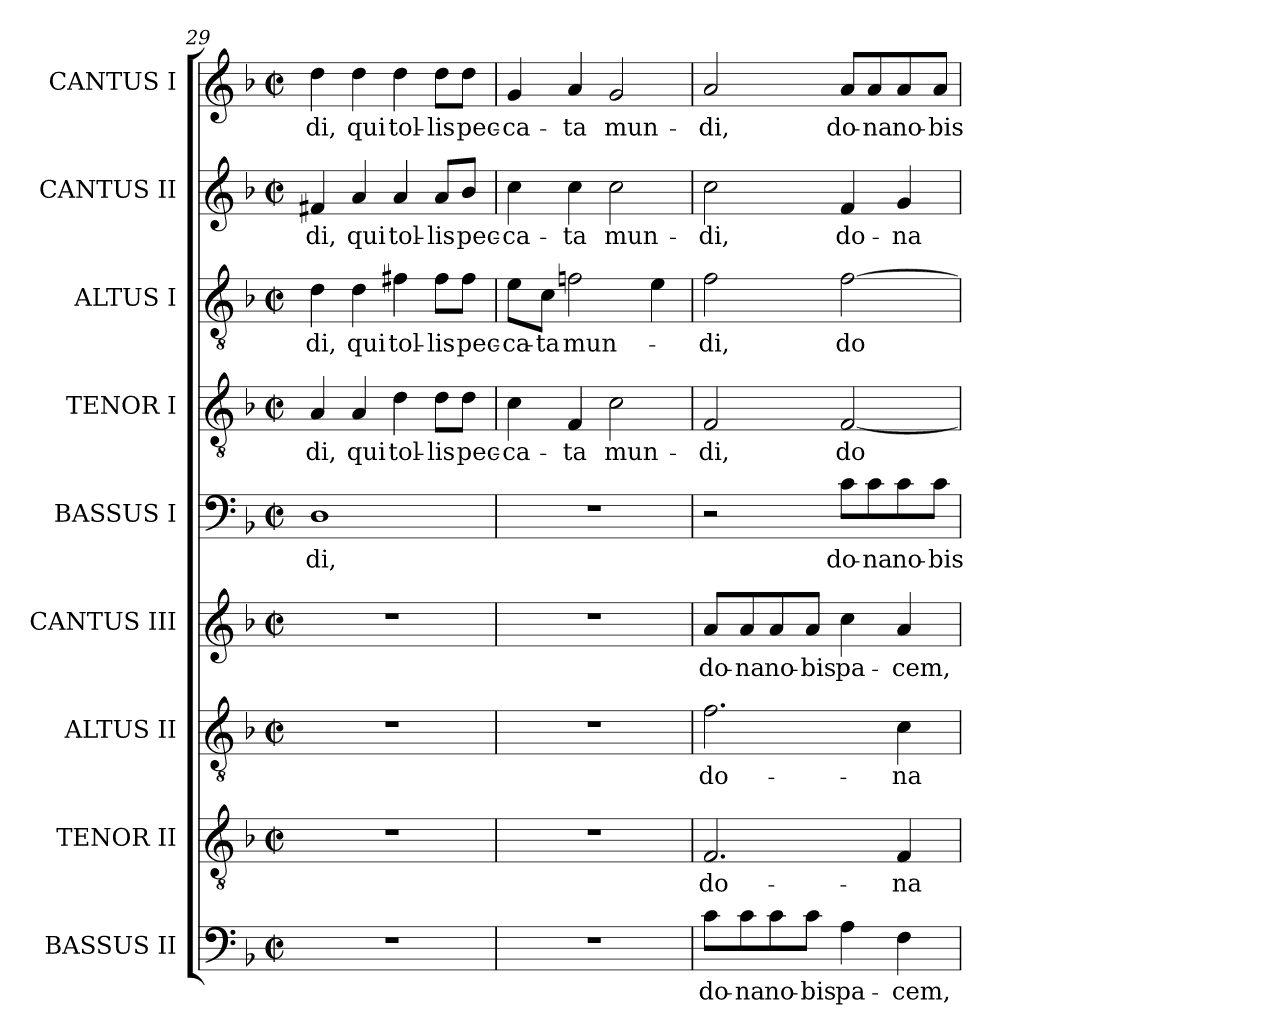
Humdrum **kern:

**kern	**text	**kern	**text	**kern	**text	**kern	**text	**kern	**text	**kern	**text	**kern	**text	**kern	**text	**kern	**text
*part9	*part9	*part8	*part8	*part7	*part7	*part6	*part6	*part5	*part5	*part4	*part4	*part3	*part3	*part2	*part2	*part1	*part1
*staff9	*staff9	*staff8	*staff8	*staff7	*staff7	*staff6	*staff6	*staff5	*staff5	*staff4	*staff4	*staff3	*staff3	*staff2	*staff2	*staff1	*staff1
*I"BASSUS II	*	*I"TENOR II	*	*I"ALTUS II	*	*I"CANTUS III	*	*I"BASSUS I	*	*I"TENOR I	*	*I"ALTUS I	*	*I"CANTUS II	*	*I"CANTUS I	*
*I'B. II	*	*I'T. II	*	*I'A. II	*	*I'C. III	*	*I'B. I	*	*I'T. I	*	*I'A. I	*	*I'C. II	*	*I'C. I	*
*clefF4	*	*clefGv2	*	*clefGv2	*	*clefG2	*	*clefF4	*	*clefGv2	*	*clefGv2	*	*clefG2	*	*clefG2	*
*	*	*ITrd7c12	*	*ITrd7c12	*	*	*	*	*	*ITrd7c12	*	*ITrd7c12	*	*	*	*	*
*k[b-]	*	*k[b-]	*	*k[b-]	*	*k[b-]	*	*k[b-]	*	*k[b-]	*	*k[b-]	*	*k[b-]	*	*k[b-]	*
*F:	*	*F:	*	*F:	*	*F:	*	*F:	*	*F:	*	*F:	*	*F:	*	*F:	*
*M2/2	*	*M2/2	*	*M2/2	*	*M2/2	*	*M2/2	*	*M2/2	*	*M2/2	*	*M2/2	*	*M2/2	*
*met(c|)	*	*met(c|)	*	*met(c|)	*	*met(c|)	*	*met(c|)	*	*met(c|)	*	*met(c|)	*	*met(c|)	*	*met(c|)	*
=29	=29	=29	=29	=29	=29	=29	=29	=29	=29	=29	=29	=29	=29	=29	=29	=29	=29
!	!	!	!	!	!	!	!	!	!LO:LY:b:color=#000000	!	!	!	!	!	!	!	!
!	!	!	!	!	!	!	!	!	!	!	!LO:LY:b:color=#000000	!	!	!	!	!	!
!	!	!	!	!	!	!	!	!	!	!	!	!	!LO:LY:b:color=#000000	!	!	!	!
!	!	!	!	!	!	!	!	!	!	!	!	!	!	!	!LO:LY:b:color=#000000	!	!
!	!	!	!	!	!	!	!	!	!	!	!	!	!	!	!	!	!LO:LY:b:color=#000000
1r	.	1r	.	1r	.	1r	.	1Di	-di,	4AAi/	-di,	4Di\	-di,	4f#Xi/	-di,	4ddi\	-di,
!	!	!	!	!	!	!	!	!	!	!	!LO:LY:b:color=#000000	!	!	!	!	!	!
!	!	!	!	!	!	!	!	!	!	!	!	!	!LO:LY:b:color=#000000	!	!	!	!
!	!	!	!	!	!	!	!	!	!	!	!	!	!	!	!LO:LY:b:color=#000000	!	!
!	!	!	!	!	!	!	!	!	!	!	!	!	!	!	!	!	!LO:LY:b:color=#000000
.	.	.	.	.	.	.	.	.	.	4AAi/	qui	4Di\	qui	4ai/	qui	4ddi\	qui
!	!	!	!	!	!	!	!	!	!	!	!LO:LY:b:color=#000000	!	!	!	!	!	!
!	!	!	!	!	!	!	!	!	!	!	!	!	!LO:LY:b:color=#000000	!	!	!	!
!	!	!	!	!	!	!	!	!	!	!	!	!	!	!	!LO:LY:b:color=#000000	!	!
!	!	!	!	!	!	!	!	!	!	!	!	!	!	!	!	!	!LO:LY:b:color=#000000
.	.	.	.	.	.	.	.	.	.	4Di\	tol-	4F#Xi\	tol-	4ai/	tol-	4ddi\	tol-
!	!	!	!	!	!	!	!	!	!	!	!LO:LY:b:color=#000000	!	!	!	!	!	!
!	!	!	!	!	!	!	!	!	!	!	!	!	!LO:LY:b:color=#000000	!	!	!	!
!	!	!	!	!	!	!	!	!	!	!	!	!	!	!	!LO:LY:b:color=#000000	!	!
!	!	!	!	!	!	!	!	!	!	!	!	!	!	!	!	!	!LO:LY:b:color=#000000
.	.	.	.	.	.	.	.	.	.	8Di\L	-lis	8F#i\L	-lis	8ai/L	-lis	8ddi\L	-lis
!	!	!	!	!	!	!	!	!	!	!	!LO:LY:b:color=#000000	!	!	!	!	!	!
!	!	!	!	!	!	!	!	!	!	!	!	!	!LO:LY:b:color=#000000	!	!	!	!
!	!	!	!	!	!	!	!	!	!	!	!	!	!	!	!LO:LY:b:color=#000000	!	!
!	!	!	!	!	!	!	!	!	!	!	!	!	!	!	!	!	!LO:LY:b:color=#000000
.	.	.	.	.	.	.	.	.	.	8Di\J	pec-	8F#i\J	pec-	8b-i/J	pec-	8ddi\J	pec-
=30	=30	=30	=30	=30	=30	=30	=30	=30	=30	=30	=30	=30	=30	=30	=30	=30	=30
!	!	!	!	!	!	!	!	!	!	!	!LO:LY:b:color=#000000	!	!	!	!	!	!
!	!	!	!	!	!	!	!	!	!	!	!	!	!LO:LY:b:color=#000000	!	!	!	!
!	!	!	!	!	!	!	!	!	!	!	!	!	!	!	!LO:LY:b:color=#000000	!	!
!	!	!	!	!	!	!	!	!	!	!	!	!	!	!	!	!	!LO:LY:b:color=#000000
1r	.	1r	.	1r	.	1r	.	1r	.	4Ci\	-ca-	8Ei\L	-ca-	4cci\	-ca-	4gi/	-ca-
!	!	!	!	!	!	!	!	!	!	!	!	!	!LO:LY:b:color=#000000	!	!	!	!
.	.	.	.	.	.	.	.	.	.	.	.	8Ci\J	-ta	.	.	.	.
!	!	!	!	!	!	!	!	!	!	!	!LO:LY:b:color=#000000	!	!	!	!	!	!
!	!	!	!	!	!	!	!	!	!	!	!	!	!LO:LY:b:color=#000000	!	!	!	!
!	!	!	!	!	!	!	!	!	!	!	!	!	!	!	!LO:LY:b:color=#000000	!	!
!	!	!	!	!	!	!	!	!	!	!	!	!	!	!	!	!	!LO:LY:b:color=#000000
.	.	.	.	.	.	.	.	.	.	4FFi/	-ta	2Fni\	mun-	4cci\	-ta	4ai/	-ta
!	!	!	!	!	!	!	!	!	!	!	!LO:LY:b:color=#000000	!	!	!	!	!	!
!	!	!	!	!	!	!	!	!	!	!	!	!	!	!	!LO:LY:b:color=#000000	!	!
!	!	!	!	!	!	!	!	!	!	!	!	!	!	!	!	!	!LO:LY:b:color=#000000
.	.	.	.	.	.	.	.	.	.	2Ci\	mun-	.	.	2cci\	mun-	2gi/	mun-
.	.	.	.	.	.	.	.	.	.	.	.	4Ei\	.	.	.	.	.
!!LO:PB:g=z
=31	=31	=31	=31	=31	=31	=31	=31	=31	=31	=31	=31	=31	=31	=31	=31	=31	=31
!	!LO:LY:b:color=#000000	!	!	!	!	!	!	!	!	!	!	!	!	!	!	!	!
!	!	!	!LO:LY:b:color=#000000	!	!	!	!	!	!	!	!	!	!	!	!	!	!
!	!	!	!	!	!LO:LY:b:color=#000000	!	!	!	!	!	!	!	!	!	!	!	!
!	!	!	!	!	!	!	!LO:LY:b:color=#000000	!	!	!	!	!	!	!	!	!	!
!	!	!	!	!	!	!	!	!	!	!	!LO:LY:b:color=#000000	!	!	!	!	!	!
!	!	!	!	!	!	!	!	!	!	!	!	!	!LO:LY:b:color=#000000	!	!	!	!
!	!	!	!	!	!	!	!	!	!	!	!	!	!	!	!LO:LY:b:color=#000000	!	!
!	!	!	!	!	!	!	!	!	!	!	!	!	!	!	!	!	!LO:LY:b:color=#000000
8ci\L	do-	2.FFi/	do-	2.Fi\	do-	8ai/L	do-	2r	.	2FFi/	-di,	2Fi\	-di,	2cci\	-di,	2ai/	-di,
!	!LO:LY:b:color=#000000	!	!	!	!	!	!	!	!	!	!	!	!	!	!	!	!
!	!	!	!	!	!	!	!LO:LY:b:color=#000000	!	!	!	!	!	!	!	!	!	!
8ci\	-na	.	.	.	.	8ai/	-na	.	.	.	.	.	.	.	.	.	.
!	!LO:LY:b:color=#000000	!	!	!	!	!	!	!	!	!	!	!	!	!	!	!	!
!	!	!	!	!	!	!	!LO:LY:b:color=#000000	!	!	!	!	!	!	!	!	!	!
8ci\	no-	.	.	.	.	8ai/	no-	.	.	.	.	.	.	.	.	.	.
!	!LO:LY:b:color=#000000	!	!	!	!	!	!	!	!	!	!	!	!	!	!	!	!
!	!	!	!	!	!	!	!LO:LY:b:color=#000000	!	!	!	!	!	!	!	!	!	!
8ci\J	-bis	.	.	.	.	8ai/J	-bis	.	.	.	.	.	.	.	.	.	.
!	!LO:LY:b:color=#000000	!	!	!	!	!	!	!	!	!	!	!	!	!	!	!	!
!	!	!	!	!	!	!	!LO:LY:b:color=#000000	!	!	!	!	!	!	!	!	!	!
!	!	!	!	!	!	!	!	!	!LO:LY:b:color=#000000	!	!	!	!	!	!	!	!
!	!	!	!	!	!	!	!	!	!	!	!LO:LY:b:color=#000000	!	!	!	!	!	!
!	!	!	!	!	!	!	!	!	!	!	!	!	!LO:LY:b:color=#000000	!	!	!	!
!	!	!	!	!	!	!	!	!	!	!	!	!	!	!	!LO:LY:b:color=#000000	!	!
!	!	!	!	!	!	!	!	!	!	!	!	!	!	!	!	!	!LO:LY:b:color=#000000
4Ai\	pa-	.	.	.	.	4cci\	pa-	8ci\L	do-	[<2FFi/	do-	[>2Fi\	do-	4fi/	do-	8ai/L	do-
!	!	!	!	!	!	!	!	!	!LO:LY:b:color=#000000	!	!	!	!	!	!	!	!
!	!	!	!	!	!	!	!	!	!	!	!	!	!	!	!	!	!LO:LY:b:color=#000000
.	.	.	.	.	.	.	.	8ci\	-na	.	.	.	.	.	.	8ai/	-na
!	!LO:LY:b:color=#000000	!	!	!	!	!	!	!	!	!	!	!	!	!	!	!	!
!	!	!	!LO:LY:b:color=#000000	!	!	!	!	!	!	!	!	!	!	!	!	!	!
!	!	!	!	!	!LO:LY:b:color=#000000	!	!	!	!	!	!	!	!	!	!	!	!
!	!	!	!	!	!	!	!LO:LY:b:color=#000000	!	!	!	!	!	!	!	!	!	!
!	!	!	!	!	!	!	!	!	!LO:LY:b:color=#000000	!	!	!	!	!	!	!	!
!	!	!	!	!	!	!	!	!	!	!	!	!	!	!	!LO:LY:b:color=#000000	!	!
!	!	!	!	!	!	!	!	!	!	!	!	!	!	!	!	!	!LO:LY:b:color=#000000
4Fi\	-cem,	4FFi/	-na	4Ci\	-na	4ai/	-cem,	8ci\	no-	.	.	.	.	4gi/	-na	8ai/	no-
!	!	!	!	!	!	!	!	!	!LO:LY:b:color=#000000	!	!	!	!	!	!	!	!
!	!	!	!	!	!	!	!	!	!	!	!	!	!	!	!	!	!LO:LY:b:color=#000000
.	.	.	.	.	.	.	.	8ci\J	-bis	.	.	.	.	.	.	8ai/J	-bis
=	=	=	=	=	=	=	=	=	=	=	=	=	=	=	=	=	=
*-	*-	*-	*-	*-	*-	*-	*-	*-	*-	*-	*-	*-	*-	*-	*-	*-	*-
